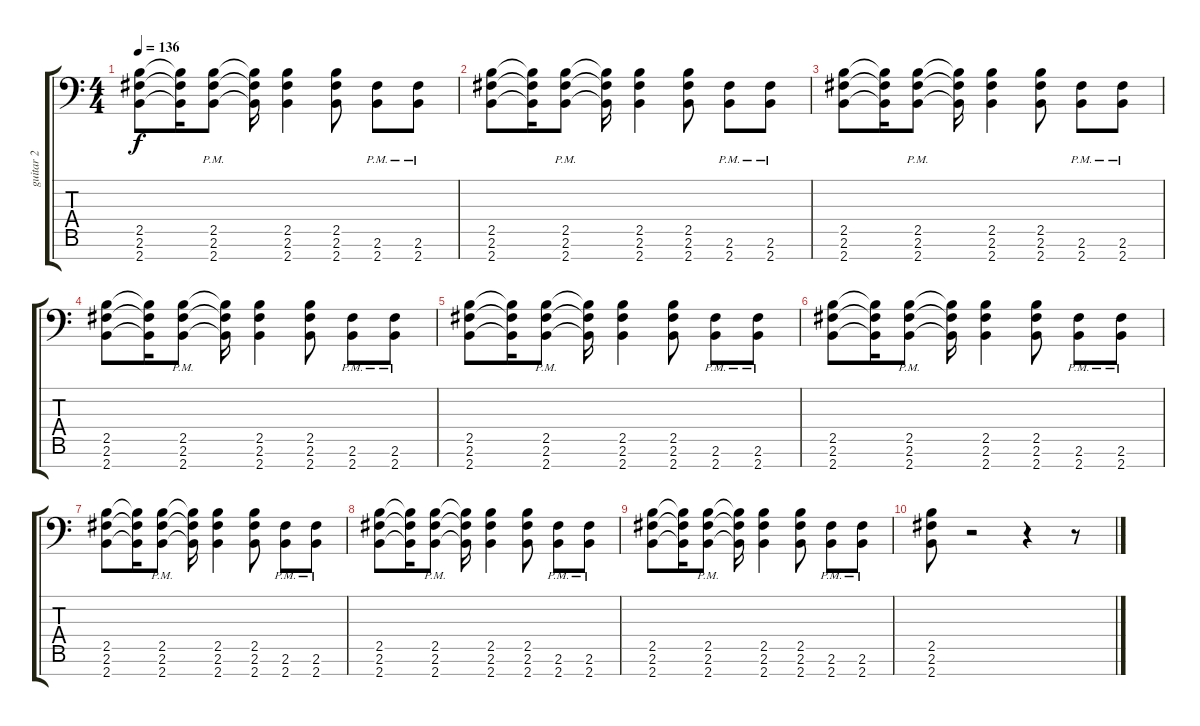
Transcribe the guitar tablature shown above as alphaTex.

\track ("guitar 2" "guitar 2") {instrument overdrivenguitar}
\staff {score tabs}
\tuning (E4 B3 G3 D3 A2 E2 A1) {hide}
\ts (4 4)
\tempo 136
\clef f4
\ks c
(2.5 2.6 2.7).8{dy f} (2.5{t} 2.6{t} 2.7{t}).16 (2.5{pm} 2.6{pm} 2.7{pm}).8 (2.5{t} 2.6{t} 2.7{t}).16 (2.5 2.6 2.7).4 (2.5 2.6 2.7).8 (2.6{pm} 2.7{pm}).8 (2.6{pm} 2.7{pm}).8 |
(2.5 2.6 2.7).8 (2.5{t} 2.6{t} 2.7{t}).16 (2.5{pm} 2.6{pm} 2.7{pm}).8 (2.5{t} 2.6{t} 2.7{t}).16 (2.5 2.6 2.7).4 (2.5 2.6 2.7).8 (2.6{pm} 2.7{pm}).8 (2.6{pm} 2.7{pm}).8 |
(2.5 2.6 2.7).8 (2.5{t} 2.6{t} 2.7{t}).16 (2.5{pm} 2.6{pm} 2.7{pm}).8 (2.5{t} 2.6{t} 2.7{t}).16 (2.5 2.6 2.7).4 (2.5 2.6 2.7).8 (2.6{pm} 2.7{pm}).8 (2.6{pm} 2.7{pm}).8 |
(2.5 2.6 2.7).8 (2.5{t} 2.6{t} 2.7{t}).16 (2.5{pm} 2.6{pm} 2.7{pm}).8 (2.5{t} 2.6{t} 2.7{t}).16 (2.5 2.6 2.7).4 (2.5 2.6 2.7).8 (2.6{pm} 2.7{pm}).8 (2.6{pm} 2.7{pm}).8 |
(2.5 2.6 2.7).8 (2.5{t} 2.6{t} 2.7{t}).16 (2.5{pm} 2.6{pm} 2.7{pm}).8 (2.5{t} 2.6{t} 2.7{t}).16 (2.5 2.6 2.7).4 (2.5 2.6 2.7).8 (2.6{pm} 2.7{pm}).8 (2.6{pm} 2.7{pm}).8 |
(2.5 2.6 2.7).8 (2.5{t} 2.6{t} 2.7{t}).16 (2.5{pm} 2.6{pm} 2.7{pm}).8 (2.5{t} 2.6{t} 2.7{t}).16 (2.5 2.6 2.7).4 (2.5 2.6 2.7).8 (2.6{pm} 2.7{pm}).8 (2.6{pm} 2.7{pm}).8 |
(2.5 2.6 2.7).8 (2.5{t} 2.6{t} 2.7{t}).16 (2.5{pm} 2.6{pm} 2.7{pm}).8 (2.5{t} 2.6{t} 2.7{t}).16 (2.5 2.6 2.7).4 (2.5 2.6 2.7).8 (2.6{pm} 2.7{pm}).8 (2.6{pm} 2.7{pm}).8 |
(2.5 2.6 2.7).8 (2.5{t} 2.6{t} 2.7{t}).16 (2.5{pm} 2.6{pm} 2.7{pm}).8 (2.5{t} 2.6{t} 2.7{t}).16 (2.5 2.6 2.7).4 (2.5 2.6 2.7).8 (2.6{pm} 2.7{pm}).8 (2.6{pm} 2.7{pm}).8 |
(2.5 2.6 2.7).8 (2.5{t} 2.6{t} 2.7{t}).16 (2.5{pm} 2.6{pm} 2.7{pm}).8 (2.5{t} 2.6{t} 2.7{t}).16 (2.5 2.6 2.7).4 (2.5 2.6 2.7).8 (2.6{pm} 2.7{pm}).8 (2.6{pm} 2.7{pm}).8 |
(2.5 2.6 2.7).8 r.2 r.4 r.8
